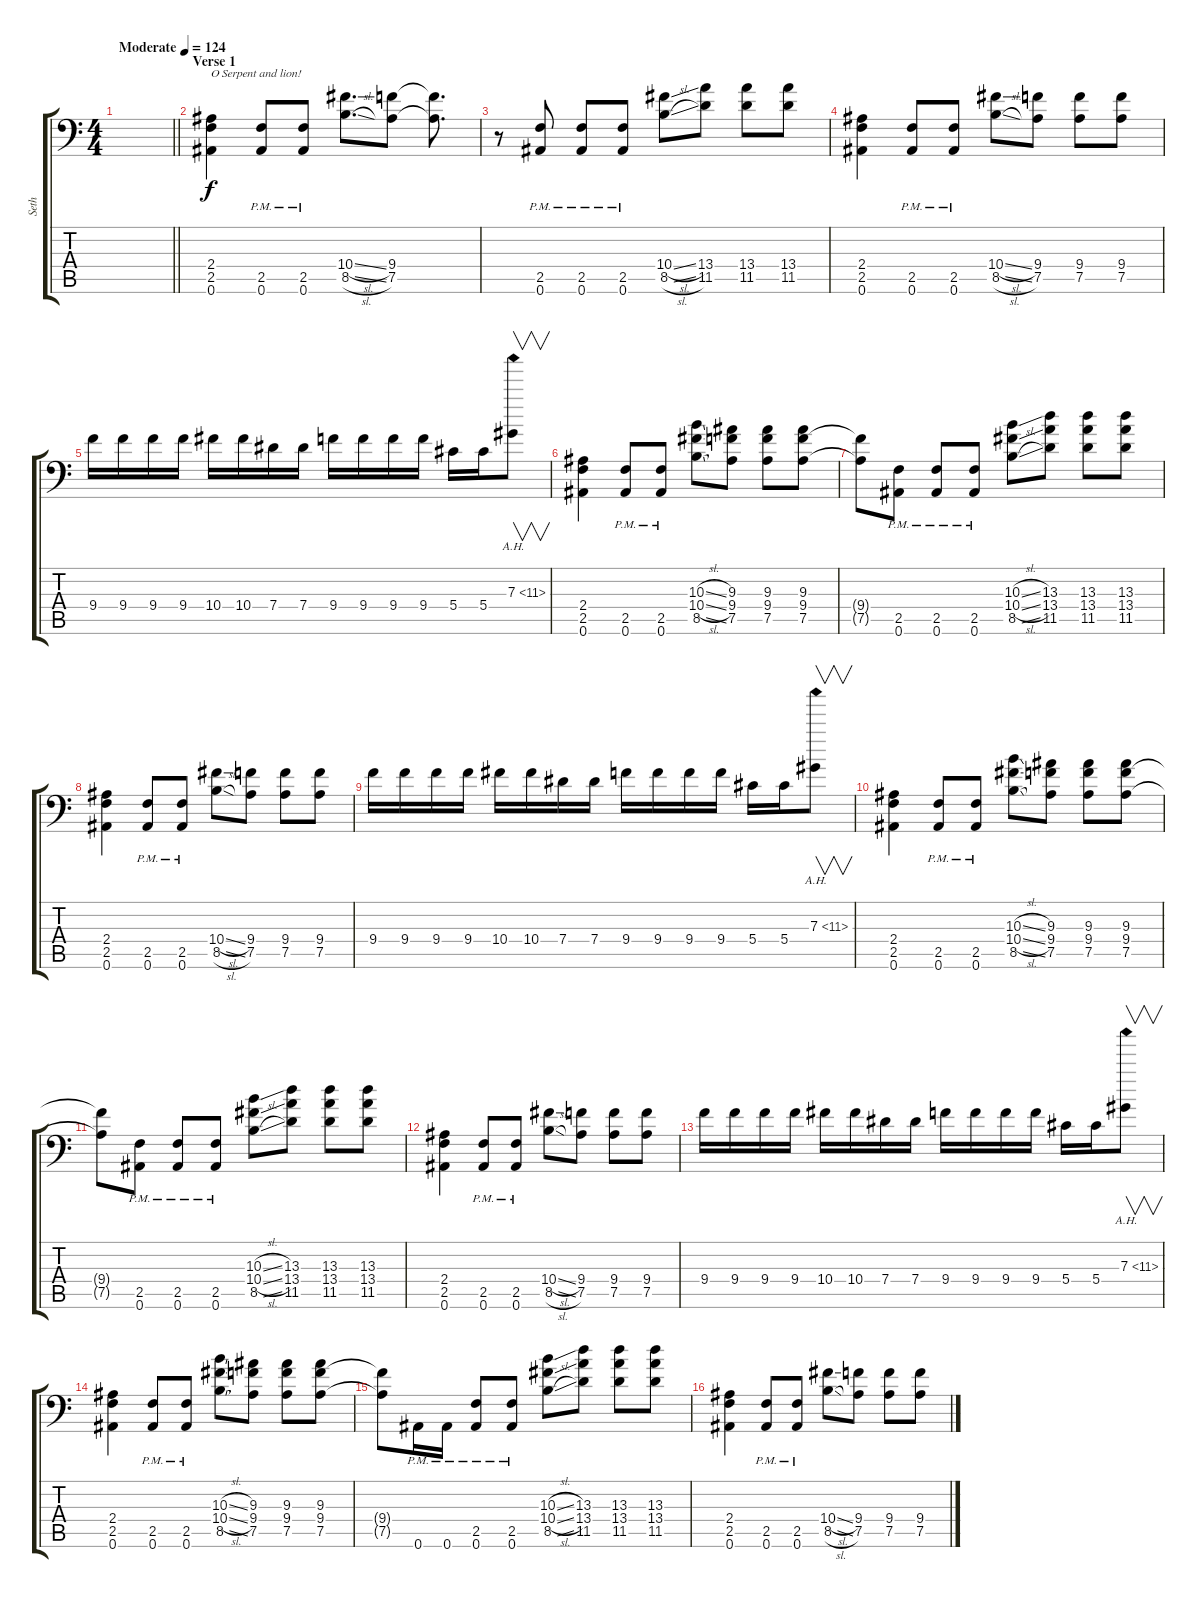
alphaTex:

\track ("Seth" "Seth") {instrument distortionguitar}
\staff {score tabs}
\tuning (Bb3 F3 Db3 Ab2 Eb2 Bb1) {hide}
\ts (4 4)
\tempo (124 "Moderate")
\clef f4
\barLineRight lightlight
\ks c
|
\section ("" "Verse 1")
(2.4 2.5 0.6).4{txt "O Serpent and lion!"} (2.5{pm} 0.6{pm}).8 (2.5{pm} 0.6{pm}).8 (10.4{sl} 8.5{sl}).8{d} (9.4 7.5).8 (9.4{t} 7.5{t}).8{d} |
r.8 (2.5{pm} 0.6{pm}).8 (2.5{pm} 0.6{pm}).8 (2.5{pm} 0.6{pm}).8 (10.4{sl} 8.5{sl}).8 (13.4 11.5).8 (13.4 11.5).8 (13.4 11.5).8 |
(2.4 2.5 0.6).4 (2.5{pm} 0.6{pm}).8 (2.5{pm} 0.6{pm}).8 (10.4{sl} 8.5{sl}).8 (9.4 7.5).8 (9.4 7.5).8 (9.4 7.5).8 |
9.4.16 9.4.16 9.4.16 9.4.16 10.4.16 10.4.16 7.4.16 7.4.16 9.4.16 9.4.16 9.4.16 9.4.16 5.4.16 5.4.16 7.3{ah 4}.8{v} |
(2.4 2.5 0.6).4 (2.5{pm} 0.6{pm}).8 (2.5{pm} 0.6{pm}).8 (10.3{sl} 10.4{sl} 8.5{sl}).8 (9.3 9.4 7.5).8 (9.3 9.4 7.5).8 (9.3 9.4 7.5).8 |
(9.4{t} 7.5{t}).8 (2.5{pm} 0.6{pm}).8 (2.5{pm} 0.6{pm}).8 (2.5{pm} 0.6{pm}).8 (10.3{sl} 10.4{sl} 8.5{sl}).8 (13.3 13.4 11.5).8 (13.3 13.4 11.5).8 (13.3 13.4 11.5).8 |
(2.4 2.5 0.6).4 (2.5{pm} 0.6{pm}).8 (2.5{pm} 0.6{pm}).8 (10.4{sl} 8.5{sl}).8 (9.4 7.5).8 (9.4 7.5).8 (9.4 7.5).8 |
9.4.16 9.4.16 9.4.16 9.4.16 10.4.16 10.4.16 7.4.16 7.4.16 9.4.16 9.4.16 9.4.16 9.4.16 5.4.16 5.4.16 7.3{ah 4}.8{v} |
(2.4 2.5 0.6).4 (2.5{pm} 0.6{pm}).8 (2.5{pm} 0.6{pm}).8 (10.3{sl} 10.4{sl} 8.5{sl}).8 (9.3 9.4 7.5).8 (9.3 9.4 7.5).8 (9.3 9.4 7.5).8 |
(9.4{t} 7.5{t}).8 (2.5{pm} 0.6{pm}).8 (2.5{pm} 0.6{pm}).8 (2.5{pm} 0.6{pm}).8 (10.3{sl} 10.4{sl} 8.5{sl}).8 (13.3 13.4 11.5).8 (13.3 13.4 11.5).8 (13.3 13.4 11.5).8 |
(2.4 2.5 0.6).4 (2.5{pm} 0.6{pm}).8 (2.5{pm} 0.6{pm}).8 (10.4{sl} 8.5{sl}).8 (9.4 7.5).8 (9.4 7.5).8 (9.4 7.5).8 |
9.4.16 9.4.16 9.4.16 9.4.16 10.4.16 10.4.16 7.4.16 7.4.16 9.4.16 9.4.16 9.4.16 9.4.16 5.4.16 5.4.16 7.3{ah 4}.8{v} |
(2.4 2.5 0.6).4 (2.5{pm} 0.6{pm}).8 (2.5{pm} 0.6{pm}).8 (10.3{sl} 10.4{sl} 8.5{sl}).8 (9.3 9.4 7.5).8 (9.3 9.4 7.5).8 (9.3 9.4 7.5).8 |
(9.4{t} 7.5{t}).8 0.6{pm}.16 0.6{pm}.16 (2.5{pm} 0.6{pm}).8 (2.5{pm} 0.6{pm}).8 (10.3{sl} 10.4{sl} 8.5{sl}).8 (13.3 13.4 11.5).8 (13.3 13.4 11.5).8 (13.3 13.4 11.5).8 |
(2.4 2.5 0.6).4 (2.5{pm} 0.6{pm}).8 (2.5{pm} 0.6{pm}).8 (10.4{sl} 8.5{sl}).8 (9.4 7.5).8 (9.4 7.5).8 (9.4 7.5).8
